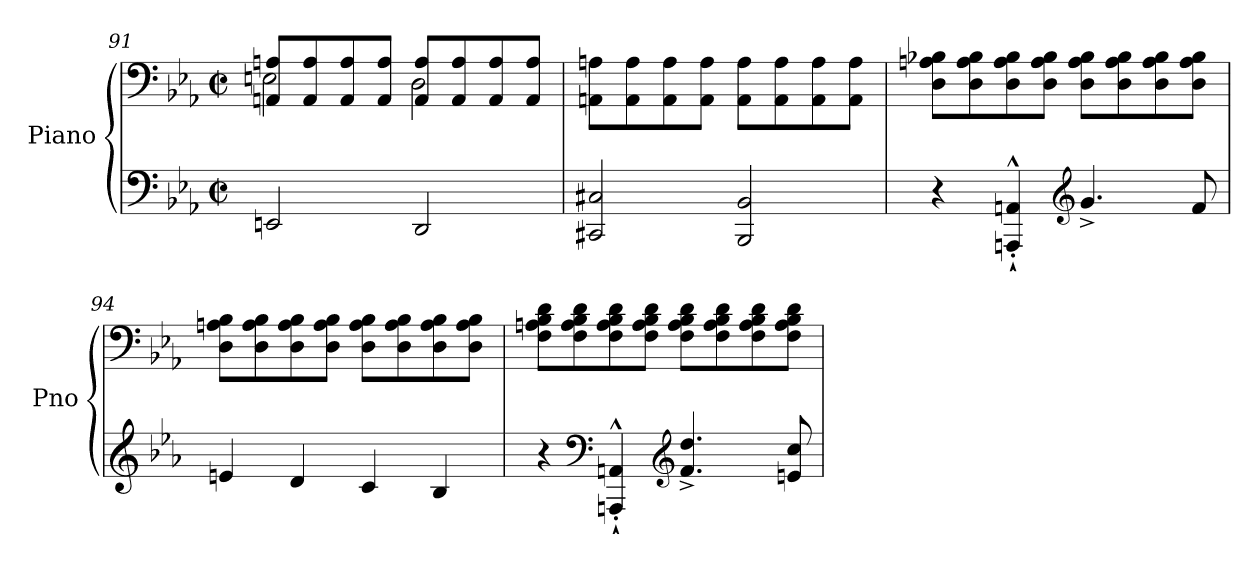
**kern	**kern
*part1	*part1
*staff2	*staff1
*I"Piano	*
*I'Pno	*
*clefF4	*clefF4
*k[b-e-a-]	*k[b-e-a-]
*M4/4	*M4/4
*met(c|)	*met(c|)
=91	=91
*	*^
2EEn/	8AAn/ 8An/L	2En\
.	8AA/ 8A/	.
.	8AA/ 8A/	.
.	8AA/ 8A/J	.
2DD/	8AA/ 8A/L	2D\
.	8AA/ 8A/	.
.	8AA/ 8A/	.
.	8AA/ 8A/J	.
*	*v	*v
=92	=92
2CC#X/ 2C#X/	8AAn\ 8An\L
.	8AA\ 8A\
.	8AA\ 8A\
.	8AA\ 8A\J
2BBB-/ 2BB-/	8AA\ 8A\L
.	8AA\ 8A\
.	8AA\ 8A\
.	8AA\ 8A\J
=93	=93
4r	8D\ 8An\ 8B-X\L
.	8D\ 8A\ 8B-\
4AAAn/'`^^ 4AAn/'`^^	8D\ 8A\ 8B-\
.	8D\ 8A\ 8B-\J
*clefG2	*
4.g^/	8D\ 8A\ 8B-\L
.	8D\ 8A\ 8B-\
.	8D\ 8A\ 8B-\
8f/	8D\ 8A\ 8B-\J
!!LO:LB:g=z
=94	=94
4en/	8D\ 8An\ 8B-\L
.	8D\ 8A\ 8B-\
4d/	8D\ 8A\ 8B-\
.	8D\ 8A\ 8B-\J
4c/	8D\ 8A\ 8B-\L
.	8D\ 8A\ 8B-\
4B-/	8D\ 8A\ 8B-\
.	8D\ 8A\ 8B-\J
=95	=95
4r	8F\ 8An\ 8B-\ 8d\L
.	8F\ 8A\ 8B-\ 8d\
*clefF4	*
4AAAn/'`^^ 4AAn/'`^^	8F\ 8A\ 8B-\ 8d\
.	8F\ 8A\ 8B-\ 8d\J
*clefG2	*
4.f/^ 4.dd/^	8F\ 8A\ 8B-\ 8d\L
.	8F\ 8A\ 8B-\ 8d\
.	8F\ 8A\ 8B-\ 8d\
8en/ 8cc/	8F\ 8A\ 8B-\ 8d\J
=	=
*-	*-
